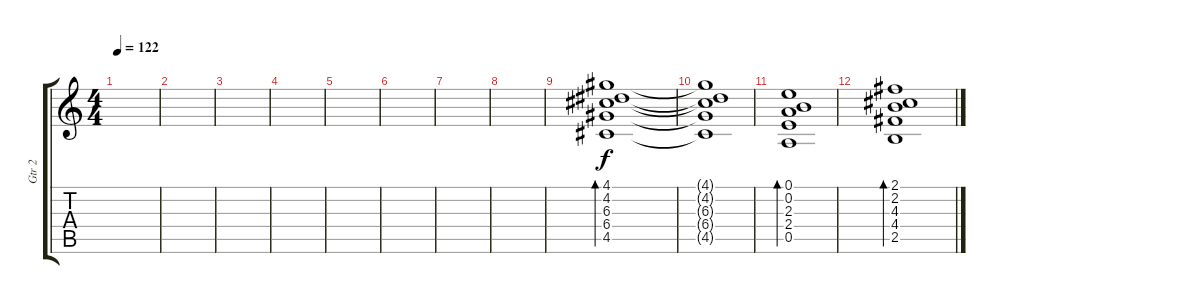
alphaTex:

\track ("Gtr 2" "Gtr 2") {instrument acousticguitarsteel}
\staff {score tabs}
\tuning (E4 B3 G3 D3 A2 E2) {hide}
\ts (4 4)
\tempo 122
\clef g2
\ks c
|
|
|
|
|
|
|
|
(4.1 4.2 6.3 6.4 4.5).1{bd 480} |
(4.1{t} 4.2{t} 6.3{t} 6.4{t} 4.5{t}).1 |
(0.1 0.2 2.3 2.4 0.5).1{bd 480} |
(2.1 2.2 4.3 4.4 2.5).1{bd 480}
